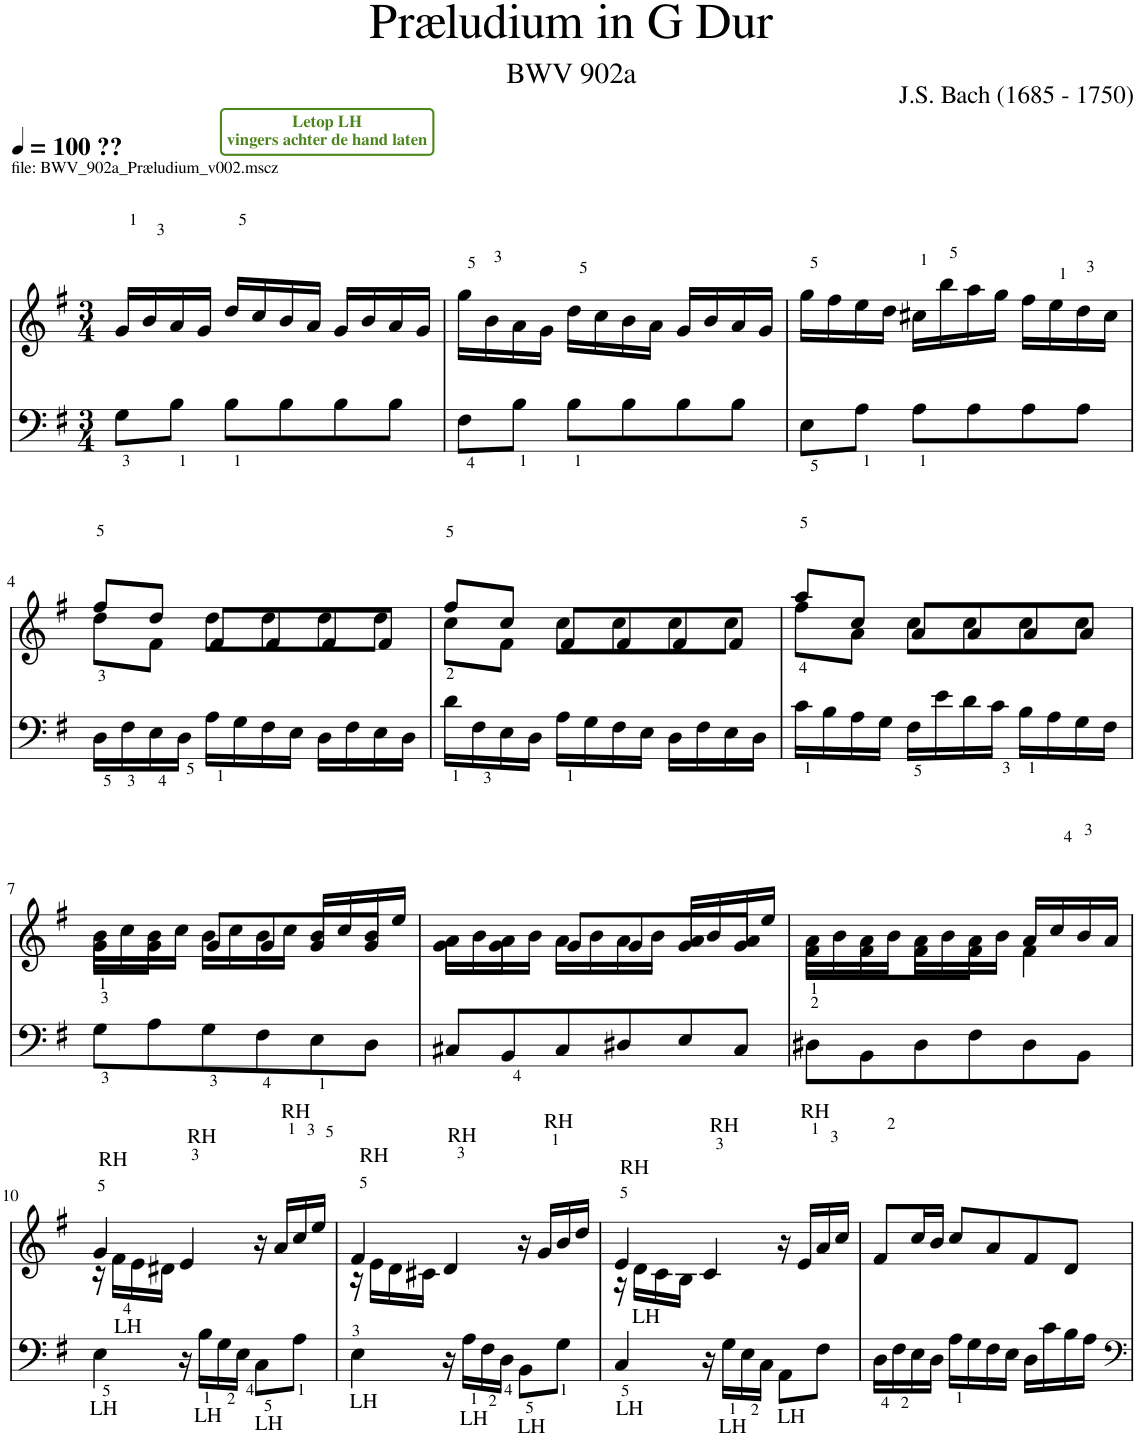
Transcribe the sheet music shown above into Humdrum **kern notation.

**kern	**kern
*part1	*part1
*staff2	*staff1
*I"Piano	*
*I'Pno.	*
*clefF4	*clefG2
*k[f#]	*k[f#]
*M3/4	*M3/4
*MM100	*MM100
=1	=1
!	!LO:TX:a:t=file&colon; BWV_902a_Præludium_v002.mscz
!	!LO:TX:a:B:t=??
8G\L	16g/LL
.	16b/
8B\J	16a/
.	16g/JJ
!	!LO:TX:a:B:color=#4C851C:t=Letop LH
!	!LO:TX:a:t=vingers achter de hand laten
8B\L	16dd/LL
.	16cc/
8B\	16b/
.	16a/JJ
8B\	16g/LL
.	16b/
8B\J	16a/
.	16g/JJ
=2	=2
8F#\L	16gg\LL
.	16b\
8B\J	16a\
.	16g\JJ
8B\L	16dd\LL
.	16cc\
8B\	16b\
.	16a\JJ
8B\	16g/LL
.	16b/
8B\J	16a/
.	16g/JJ
=3	=3
8E\L	16gg\LL
.	16ff#\
8A\J	16ee\
.	16dd\JJ
8A\L	16cc#X\LL
.	16bb\
8A\	16aa\
.	16gg\JJ
8A\	16ff#\LL
.	16ee\
8A\J	16dd\
.	16cc#\JJ
!!LO:LB:g=z
=4	=4
*	*^
16D\LL	8dd\L	8ff#/L
16F#\	.	.
16E\	8f#\J	8dd/J
16D\JJ	.	.
16A\LL	8f#/L	8dd\L
16G\	.	.
16F#\	8f#/	8dd\
16E\JJ	.	.
16D\LL	8f#/	8dd\
16F#\	.	.
16E\	8f#/J	8dd\J
16D\JJ	.	.
=5	=5	=5
16d\LL	8cc\L	8ff#/L
16F#\	.	.
16E\	8f#\J	8cc/J
16D\JJ	.	.
16A\LL	8f#/L	8cc\L
16G\	.	.
16F#\	8f#/	8cc\
16E\JJ	.	.
16D\LL	8f#/	8cc\
16F#\	.	.
16E\	8f#/J	8cc\J
16D\JJ	.	.
=6	=6	=6
16c\LL	8ff#\L	8aa/L
16B\	.	.
16A\	8a\J	8cc/J
16G\JJ	.	.
16F#\LL	8a/L	8cc\L
16e\	.	.
16d\	8a/	8cc\
16c\JJ	.	.
16B\LL	8a/	8cc\
16A\	.	.
16G\	8a/J	8cc\J
16F#\JJ	.	.
!!LO:LB:g=z	!!
=7	=7	=7
8G\L	8g\L	16b\LL
.	.	16cc\
8A\	8g\J	16b\
.	.	16cc\JJ
8G\	8g/L	16b\LL
.	.	16cc\
8F#\	8g/	16b\
.	.	16cc\JJ
8E\	8g/	16b/LL
.	.	16cc/
8D\J	8g/J	16b/
.	.	16ee/JJ
=8	=8	=8
8C#X/L	8g\L	16a\LL
.	.	16b\
8BB/	8g\J	16a\
.	.	16b\JJ
8C#/	8g/L	16a\LL
.	.	16b\
8D#X/	8g/	16a\
.	.	16b\JJ
8E/	8g/	16a/LL
.	.	16b/
8C#/J	8g/J	16a/
.	.	16ee/JJ
=9	=9	=9
8D#X\L	8f#\L	16a\LL
.	.	16b\
8BB\	8f#\	16a\
.	.	16b\JJ
8D#\	8f#\	16a\LL
.	.	16b\
8F#\	8f#\J	16a\
.	.	16b\JJ
8D#\	4f#\	16a/LL
.	.	16cc/
8BB\J	.	16b/
.	.	16a/JJ
!!LO:LB:g=z	!!
=10	=10	=10
!	!LO:TX:a:t=RH	!
!LO:TX:b:t=LH	!	!
4E\	4g/	16r
!	!	!LO:TX:b:t=LH
.	.	16f#\LL
.	.	16e\
.	.	16d#X\JJ
!	!LO:TX:a:t=RH	!
16r	4e/	2ryy
!LO:TX:b:t=LH	!	!
16B\LL	.	.
16G\	.	.
16E\JJ	.	.
!LO:TX:b:t=LH	!	!
8C\L	16r	.
!	!LO:TX:a:t=RH	!
.	16a/LL	.
8A\J	16cc/	.
.	16ee/JJ	.
=11	=11	=11
!	!LO:TX:a:t=RH	!
!LO:TX:b:t=LH	!	!
4E\	4f#/	16r
.	.	16e\LL
.	.	16d\
.	.	16c#X\JJ
!	!LO:TX:a:t=RH	!
16r	4d/	2ryy
!LO:TX:b:t=LH	!	!
16A\LL	.	.
16F#\	.	.
16D\JJ	.	.
!LO:TX:b:t=LH	!	!
8BB\L	16r	.
!	!LO:TX:a:t=RH	!
.	16g/LL	.
8G\J	16b/	.
.	16dd/JJ	.
=12	=12	=12
!	!LO:TX:a:t=RH	!
!LO:TX:b:t=LH	!	!
4C/	4e/	16r
!	!	!LO:TX:b:t=LH
.	.	16d\LL
.	.	16c\
.	.	16B\JJ
!	!LO:TX:a:t=RH	!
16r	4c/	2ryy
!LO:TX:b:t=LH	!	!
16G\LL	.	.
16E\	.	.
16C\JJ	.	.
!LO:TX:b:t=LH	!	!
8AA\L	16r	.
!	!LO:TX:a:t=RH	!
.	16e/LL	.
8F#\J	16a/	.
.	16cc/JJ	.
*	*v	*v
=13	=13
16D\LL	8f#/L
16F#\	.
16E\	16cc/L
16D\JJ	16b/JJ
16A\LL	8cc/L
16G\	.
16F#\	8a/
16E\JJ	.
16D\LL	8f#/
16c\	.
16B\	8d/J
16A\JJ	.
=	=
*-	*-
